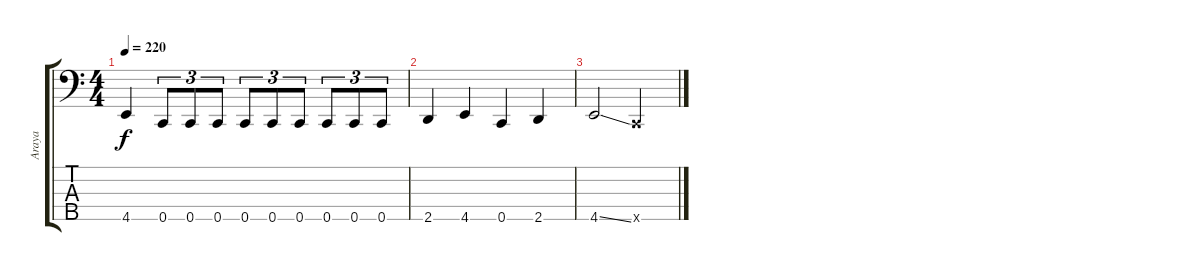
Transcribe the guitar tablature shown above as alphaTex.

\track ("Araya" "Araya") {instrument electricbasspick}
\staff {score tabs}
\tuning (Ab2 Eb2 Bb1 F1 C1) {hide}
\ts (4 4)
\tempo 220
\clef f4
\ks c
4.5.4{dy f} 0.5.8{tu (3 2)} 0.5.8{tu (3 2)} 0.5.8{tu (3 2)} 0.5.8{tu (3 2)} 0.5.8{tu (3 2)} 0.5.8{tu (3 2)} 0.5.8{tu (3 2)} 0.5.8{tu (3 2)} 0.5.8{tu (3 2)} |
2.5.4 4.5.4 0.5.4 2.5.4 |
4.5{ss}.2 0.5{x}.2
